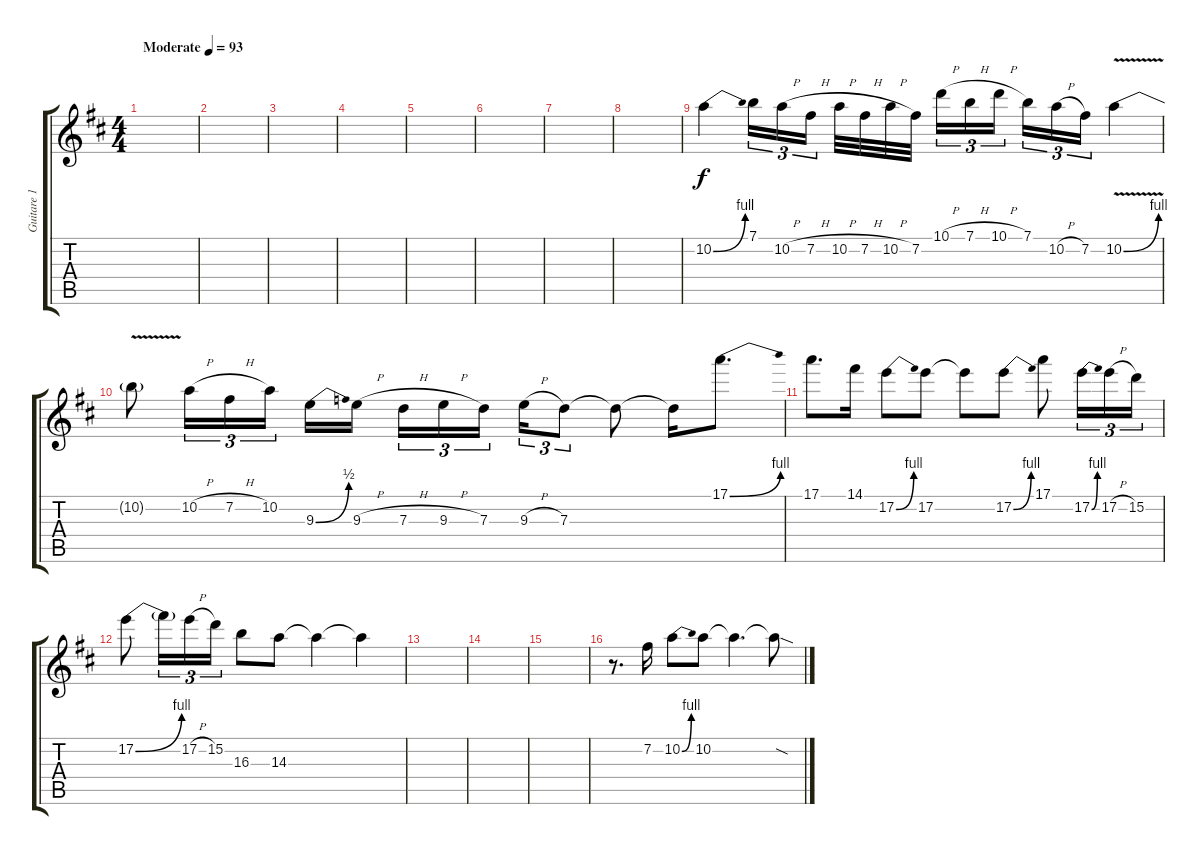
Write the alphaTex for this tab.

\track ("Guitare 1" "Guitare 1") {instrument distortionguitar}
\staff {score tabs}
\tuning (E4 B3 G3 D3 A2 E2) {hide}
\ts (4 4)
\tempo (93 "Moderate")
\clef g2
\ks d
|
|
|
|
|
|
|
|
10.2{be (bend 0 0 60 4)}.4 7.1.16{tu (3 2)} 10.2{h}.16{tu (3 2)} 7.2{h}.16{tu (3 2) beam splitsecondary} 10.2{h}.32 7.2{h}.32 10.2{h}.32 7.2.32 10.1{h}.16{tu (3 2)} 7.1{h}.16{tu (3 2)} 10.1{h}.16{tu (3 2) beam splitsecondary} 7.1.16{tu (3 2)} 10.2{h}.16{tu (3 2)} 7.2.16{tu (3 2)} 10.2{be (bend 0 0 60 4) v}.4 |
10.2{t}.8 10.2{h}.16{tu (3 2)} 7.2{h}.16{tu (3 2)} 10.2.16{tu (3 2)} 9.3{be (bend 0 0 60 2)}.16 9.3{h}.16{beam splitsecondary} 7.3{h}.16{tu (3 2)} 9.3{h}.16{tu (3 2)} 7.3.16{tu (3 2)} 9.3{h}.16{tu (3 2)} 7.3.8{tu (3 2)} 7.3{t}.8 7.3{t}.16 17.1{be (bend 0 0 60 4)}.8{d} |
17.1.8{d} 14.1.16 17.2{be (bend 0 0 60 4)}.8 17.2.8 17.2{t}.8 17.2{be (bend 0 0 60 4)}.8 17.1.8 17.2{be (bend 0 0 60 4)}.16{tu (3 2)} 17.2{h}.16{tu (3 2)} 15.2.16{tu (3 2)} |
17.2{be (bend 0 0 60 4)}.8 17.2{t}.16{tu (3 2)} 17.2{h}.16{tu (3 2)} 15.2.16{tu (3 2)} 16.3.8 14.3.8 14.3{t}.4 14.3{t}.4 |
|
|
|
r.8{d} 7.2.16 10.2{be (bend 0 0 60 4)}.8 10.2.8 10.2{t}.4{d} 10.2{sod t}.8
